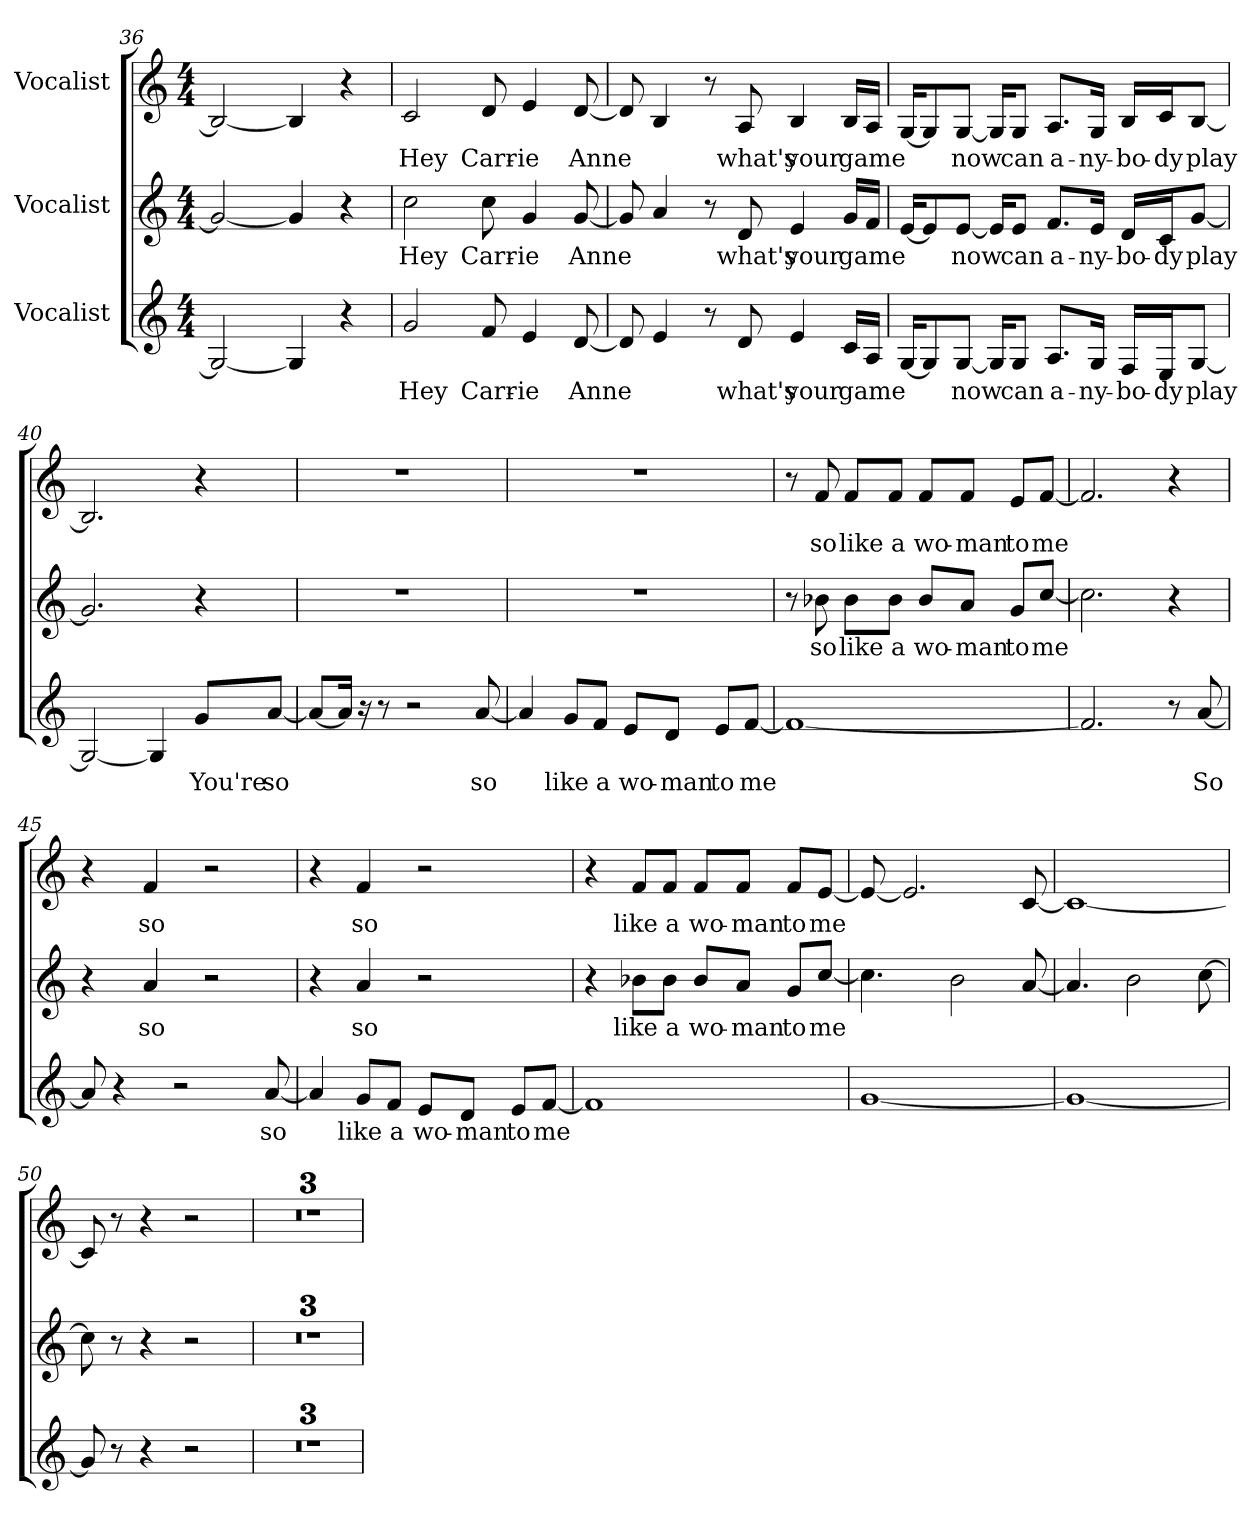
**kern	**text	**kern	**text	**kern	**text
*part3	*part3	*part2	*part2	*part1	*part1
*staff3	*staff3	*staff2	*staff2	*staff1	*staff1
*I"Vocalist	*	*I"Vocalist	*	*I"Vocalist	*
*clefG2	*	*clefG2	*	*clefG2	*
*M4/4	*	*M4/4	*	*M4/4	*
=36	=36	=36	=36	=36	=36
2G_	_	2g_	_	2B_	_
4G]	_	4g]	_	4B]	_
4r	.	4r	.	4r	.
=37	=37	=37	=37	=37	=37
2g	Hey	2cc	Hey	2c	Hey
8f	Carr-	8cc	Carr-	8d	Carr-
4e	-ie	4g	-ie	4e	-ie
[8d	Anne	[8g	Anne	[8d	Anne
=38	=38	=38	=38	=38	=38
8d]	_	8g]	_	8d]	_
4e	_	4a	_	4B	_
8r	.	8r	.	8r	.
8d	what's	8d	what's	8A	what's
4e	your	4e	your	4B	your
16c/LL	game	16g/LL	game	16B/LL	game
16A/JJ	_	16f/JJ	_	16A/JJ	_
=39	=39	=39	=39	=39	=39
[16G/KL	_	[16e/KL	_	[16G/KL	_
8G/]	_	8e/]	_	8G/]	_
[8G/J	now	[8e/J	now	[8G/J	now
16G/KL]	_	16e/KL]	_	16G/KL]	_
8G/J	can	8e/J	can	8G/J	can
8.A/L	a-	8.f/L	a-	8.A/L	a-
16G/Jk	-ny-	16e/Jk	-ny-	16G/Jk	-ny-
16F/LL	-bo-	16d/LL	-bo-	16B/LL	-bo-
16E/J	-dy	16c/J	-dy	16c/J	-dy
[8G/J	play	[8g/J	play	[8B/J	play
=40	=40	=40	=40	=40	=40
2G_	_	2.g]	_	2.B]	_
4G]	_	.	.	.	.
8g/L	You're	4r	.	4r	.
[8a/J	so	.	.	.	.
=41	=41	=41	=41	=41	=41
8a/L_	_	1r	.	1r	.
16a/Jk]	_	.	.	.	.
16r	.	.	.	.	.
8r	.	.	.	.	.
2r	.	.	.	.	.
[8a	so	.	.	.	.
=42	=42	=42	=42	=42	=42
4a]	_	1r	.	1r	.
8g/L	like	.	.	.	.
8f/J	a	.	.	.	.
8e/L	wo-	.	.	.	.
8d/J	-man	.	.	.	.
8e/L	to	.	.	.	.
[8f/J	me	.	.	.	.
=43	=43	=43	=43	=43	=43
1f_	_	8r	.	8r	.
.	.	8b-X	so	8f	so
.	.	8b-\L	like	8f/L	like
.	.	8b-\J	a	8f/J	a
.	.	8b-/L	wo-	8f/L	wo-
.	.	8a/J	-man	8f/J	-man
.	.	8g/L	to	8e/L	to
.	.	[8cc/J	me	[8f/J	me
=44	=44	=44	=44	=44	=44
2.f]	_	2.cc]	_	2.f]	_
8r	.	4r	.	4r	.
[8a	So	.	.	.	.
=45	=45	=45	=45	=45	=45
8a]	_	4r	.	4r	.
4r	.	.	.	.	.
.	.	4a	so	4f	so
2r	.	.	.	.	.
.	.	2r	.	2r	.
[8a	so	.	.	.	.
=46	=46	=46	=46	=46	=46
4a]	_	4r	.	4r	.
8g/L	like	4a	so	4f	so
8f/J	a	.	.	.	.
8e/L	wo-	2r	.	2r	.
8d/J	-man	.	.	.	.
8e/L	to	.	.	.	.
[8f/J	me	.	.	.	.
=47	=47	=47	=47	=47	=47
1f]	_	4r	.	4r	.
.	.	8b-X\L	like	8f/L	like
.	.	8b-\J	a	8f/J	a
.	.	8b-/L	wo-	8f/L	wo-
.	.	8a/J	-man	8f/J	-man
.	.	8g/L	to	8f/L	to
.	.	[8cc/J	me	[8e/J	me
=48	=48	=48	=48	=48	=48
[1g	_	4.cc]	_	8e_	_
.	.	.	.	2.e]	_
.	.	2b	_	.	.
.	.	[8a	_	[8c	_
=49	=49	=49	=49	=49	=49
1g_	_	4.a]	_	1c_	_
.	.	2b	_	.	.
.	.	[8cc	_	.	.
=50	=50	=50	=50	=50	=50
8g]	_	8cc]	_	8c]	_
8r	.	8r	.	8r	.
4r	.	4r	.	4r	.
2r	.	2r	.	2r	.
=51	=51	=51	=51	=51	=51
1r	.	1r	.	1r	.
=52	=52	=52	=52	=52	=52
1r	.	1r	.	1r	.
=53	=53	=53	=53	=53	=53
1r	.	1r	.	1r	.
=	=	=	=	=	=
*-	*-	*-	*-	*-	*-
